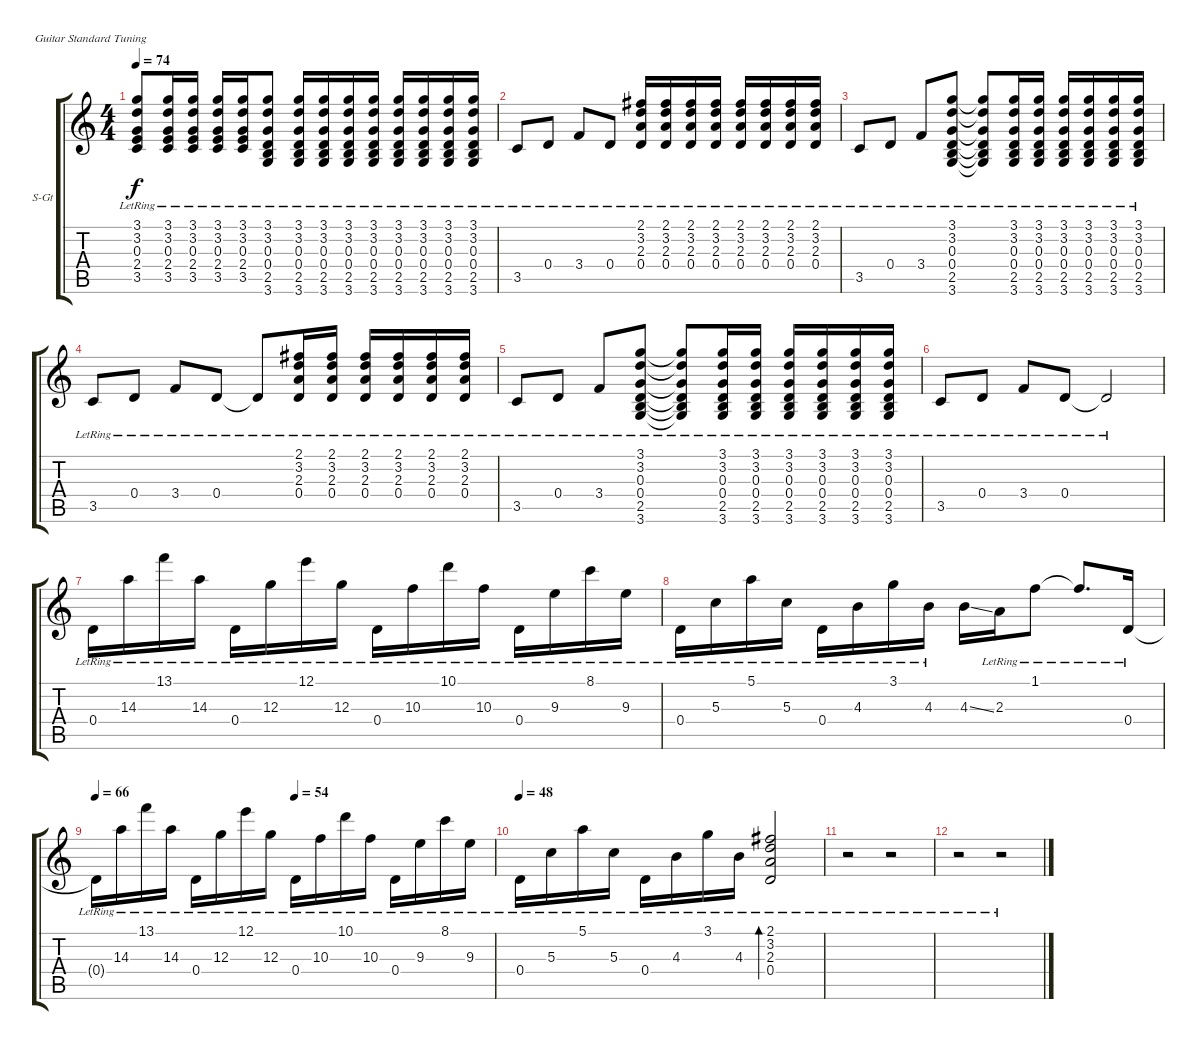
\bracketExtendMode groupsimilarinstruments
\firstSystemTrackNameOrientation horizontal
\otherSystemsTrackNameOrientation horizontal
\track ("12 String Acoustic" "S-Gt") {instrument acousticguitarsteel}
\staff {score tabs}
\tuning (E4 B3 G3 D3 A2 E2)
\ts (4 4)
\tempo 74
\clef g2
\ks c
(3.1{lr} 3.2{lr} 0.3{lr} 2.4{lr} 3.5{lr}).8{dy f} (3.1{lr} 3.2{lr} 0.3{lr} 2.4{lr} 3.5{lr}).16 (3.1{lr} 3.2{lr} 0.3{lr} 2.4{lr} 3.5{lr}).16 (3.1{lr} 3.2{lr} 0.3{lr} 2.4{lr} 3.5{lr}).16 (3.1{lr} 3.2{lr} 0.3{lr} 2.4{lr} 3.5{lr}).16 (3.1{lr} 3.2{lr} 0.3{lr} 0.4{lr} 2.5{lr} 3.6{lr}).8 (3.1{lr} 3.2{lr} 0.3{lr} 0.4{lr} 2.5{lr} 3.6{lr}).16 (3.1{lr} 3.2{lr} 0.3{lr} 0.4{lr} 2.5{lr} 3.6{lr}).16 (3.1{lr} 3.2{lr} 0.3{lr} 0.4{lr} 2.5{lr} 3.6{lr}).16 (3.1{lr} 3.2{lr} 0.3{lr} 0.4{lr} 2.5{lr} 3.6{lr}).16 (3.1{lr} 3.2{lr} 0.3{lr} 0.4{lr} 2.5{lr} 3.6{lr}).16 (3.1{lr} 3.2{lr} 0.3{lr} 0.4{lr} 2.5{lr} 3.6{lr}).16 (3.1{lr} 3.2{lr} 0.3{lr} 0.4{lr} 2.5{lr} 3.6{lr}).16 (3.1{lr} 3.2{lr} 0.3{lr} 0.4{lr} 2.5{lr} 3.6{lr}).16 |
3.5{lr}.8 0.4{lr}.8 3.4{lr}.8 0.4{lr}.8 (2.1{lr} 3.2{lr} 2.3{lr} 0.4{lr}).16 (2.1{lr} 3.2{lr} 2.3{lr} 0.4{lr}).16 (2.1{lr} 3.2{lr} 2.3{lr} 0.4{lr}).16 (2.1{lr} 3.2{lr} 2.3{lr} 0.4{lr}).16 (2.1{lr} 3.2{lr} 2.3{lr} 0.4{lr}).16 (2.1{lr} 3.2{lr} 2.3{lr} 0.4{lr}).16 (2.1{lr} 3.2{lr} 2.3{lr} 0.4{lr}).16 (2.1{lr} 3.2{lr} 2.3{lr} 0.4{lr}).16 |
3.5{lr}.8 0.4{lr}.8 3.4{lr}.8 (3.1{lr} 3.2{lr} 0.3{lr} 0.4{lr} 2.5{lr} 3.6{lr}).8 (3.1{lr t} 3.2{lr t} 0.3{lr t} 0.4{lr t} 2.5{lr t} 3.6{lr t}).8 (3.1{lr} 3.2{lr} 0.3{lr} 0.4{lr} 2.5{lr} 3.6{lr}).16 (3.1{lr} 3.2{lr} 0.3{lr} 0.4{lr} 2.5{lr} 3.6{lr}).16 (3.1{lr} 3.2{lr} 0.3{lr} 0.4{lr} 2.5{lr} 3.6{lr}).16 (3.1{lr} 3.2{lr} 0.3{lr} 0.4{lr} 2.5{lr} 3.6{lr}).16 (3.1{lr} 3.2{lr} 0.3{lr} 0.4{lr} 2.5{lr} 3.6{lr}).16 (3.1{lr} 3.2{lr} 0.3{lr} 0.4{lr} 2.5{lr} 3.6{lr}).16 |
3.5{lr}.8 0.4{lr}.8 3.4{lr}.8 0.4{lr}.8 0.4{lr t}.8 (2.1{lr} 3.2{lr} 2.3{lr} 0.4{lr}).16 (2.1{lr} 3.2{lr} 2.3{lr} 0.4{lr}).16 (2.1{lr} 3.2{lr} 2.3{lr} 0.4{lr}).16 (2.1{lr} 3.2{lr} 2.3{lr} 0.4{lr}).16 (2.1{lr} 3.2{lr} 2.3{lr} 0.4{lr}).16 (2.1{lr} 3.2{lr} 2.3{lr} 0.4{lr}).16 |
3.5{lr}.8 0.4{lr}.8 3.4{lr}.8 (3.1{lr} 3.2{lr} 0.3{lr} 0.4{lr} 2.5{lr} 3.6{lr}).8 (3.1{lr t} 3.2{lr t} 0.3{lr t} 0.4{lr t} 2.5{lr t} 3.6{lr t}).8 (3.1{lr} 3.2{lr} 0.3{lr} 0.4{lr} 2.5{lr} 3.6{lr}).16 (3.1{lr} 3.2{lr} 0.3{lr} 0.4{lr} 2.5{lr} 3.6{lr}).16 (3.1{lr} 3.2{lr} 0.3{lr} 0.4{lr} 2.5{lr} 3.6{lr}).16 (3.1{lr} 3.2{lr} 0.3{lr} 0.4{lr} 2.5{lr} 3.6{lr}).16 (3.1{lr} 3.2{lr} 0.3{lr} 0.4{lr} 2.5{lr} 3.6{lr}).16 (3.1{lr} 3.2{lr} 0.3{lr} 0.4{lr} 2.5{lr} 3.6{lr}).16 |
3.5{lr}.8 0.4{lr}.8 3.4{lr}.8 0.4{lr}.8 0.4{lr t}.2 |
0.4{lr}.16 14.3{lr}.16 13.1{lr}.16 14.3{lr}.16 0.4{lr}.16 12.3{lr}.16 12.1{lr}.16 12.3{lr}.16 0.4{lr}.16 10.3{lr}.16 10.1{lr}.16 10.3{lr}.16 0.4{lr}.16 9.3{lr}.16 8.1{lr}.16 9.3{lr}.16 |
0.4{lr}.16 5.3{lr}.16 5.1{lr}.16 5.3{lr}.16 0.4{lr}.16 4.3{lr}.16 3.1{lr}.16 4.3{lr}.16 4.3{ss}.16 2.3{lr}.16 1.1{lr}.8 1.1{lr t}.8{d} 0.4{lr}.16 |
\tempo 66
\tempo (54 0.5)
0.4{lr t}.16 14.3{lr}.16 13.1{lr}.16 14.3{lr}.16 0.4{lr}.16 12.3{lr}.16 12.1{lr}.16 12.3{lr}.16 0.4{lr}.16 10.3{lr}.16 10.1{lr}.16 10.3{lr}.16 0.4{lr}.16 9.3{lr}.16 8.1{lr}.16 9.3{lr}.16 |
\tempo 48
0.4{lr}.16 5.3{lr}.16 5.1{lr}.16 5.3{lr}.16 0.4{lr}.16 4.3{lr}.16 3.1{lr}.16 4.3{lr}.16 (2.1{lr} 3.2{lr} 2.3{lr} 0.4{lr}).2{bd 120} |
r.2 r.2 |
r.2 r.2
